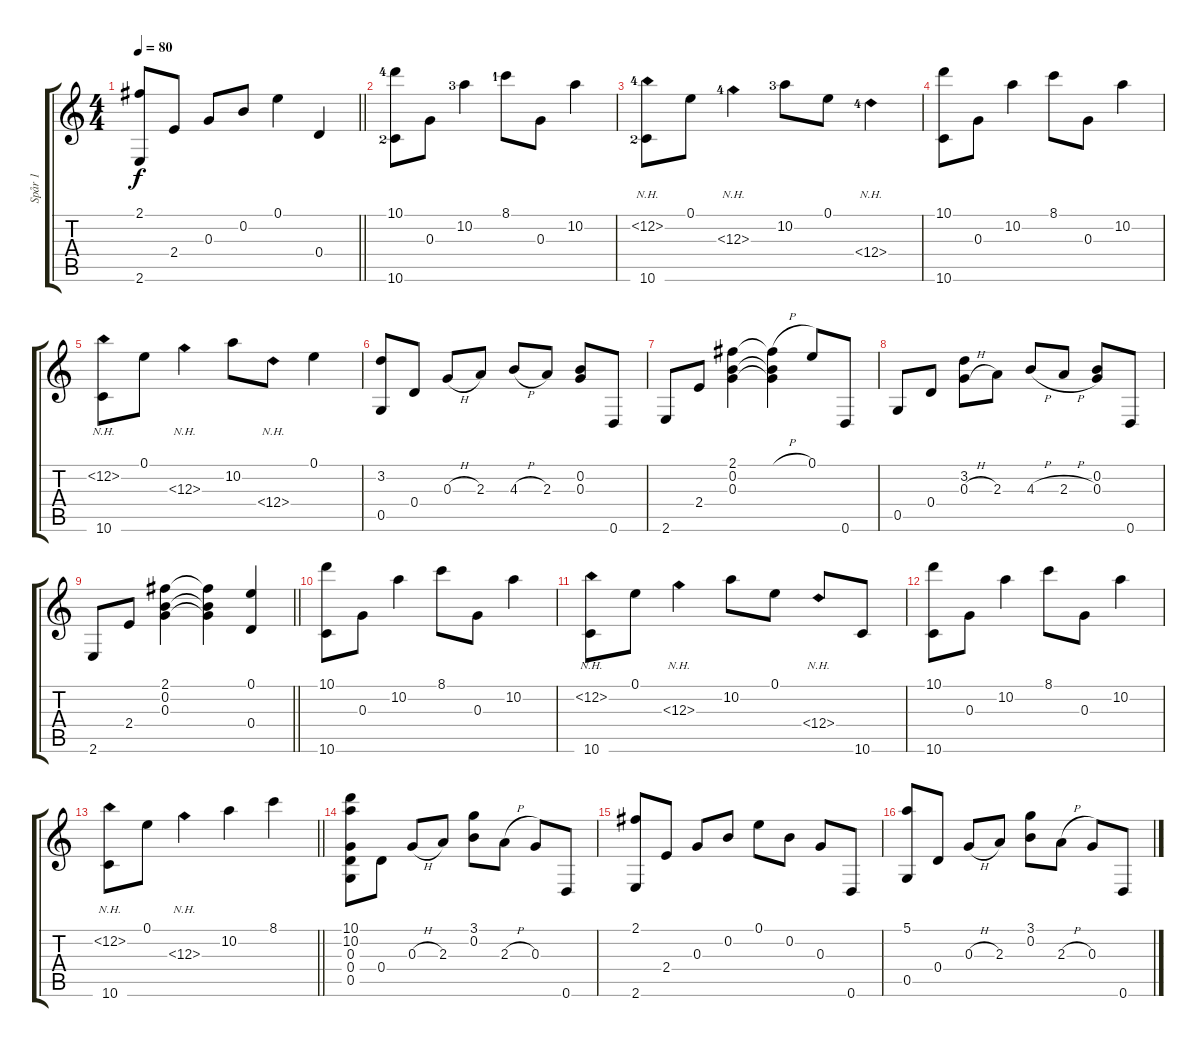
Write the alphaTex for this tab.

\track ("Spår 1" "Spår 1") {instrument acousticguitarsteel}
\staff {score tabs}
\tuning (E4 B3 G3 D3 G2 D2) {hide}
\ts (4 4)
\tempo 80
\clef g2
\barLineRight lightlight
\ks c
(2.1 2.6).8{dy f} 2.4.8 0.3.8 0.2.8 0.1.4 0.4.4 |
(10.1{lf 5} 10.6{lf 3}).8 0.3.8 10.2{lf 4}.4 8.1{lf 2}.8 0.3.8 10.2.4 |
(12.2{nh lf 5} 10.6{lf 3}).8 0.1.8 12.3{nh lf 5}.4 10.2{lf 4}.8 0.1.8 12.4{nh lf 5}.4 |
(10.1 10.6).8 0.3.8 10.2.4 8.1.8 0.3.8 10.2.4 |
(12.2{nh} 10.6).8 0.1.8 12.3{nh}.4 10.2.8 12.4{nh}.8 0.1.4 |
(3.2 0.5).8 0.4.8 0.3{h}.8 2.3.8 4.3{h}.8 2.3.8 (0.2 0.3).8 0.6.8 |
2.6.8 2.4.8 (2.1 0.2 0.3).4 (2.1{h t} 0.2{t} 0.3{t}).4 0.1.8 0.6.8 |
0.5.8 0.4.8 (3.2 0.3{h}).8 2.3.8 4.3{h}.8 2.3{h}.8 (0.2 0.3).8 0.6.8 |
\barLineRight lightlight
2.6.8 2.4.8 (2.1 0.2 0.3).4 (2.1{t} 0.2{t} 0.3{t}).4 (0.1 0.4).4 |
(10.1 10.6).8 0.3.8 10.2.4 8.1.8 0.3.8 10.2.4 |
(12.2{nh} 10.6).8 0.1.8 12.3{nh}.4 10.2.8 0.1.8 12.4{nh}.8 10.6.8 |
(10.1 10.6).8 0.3.8 10.2.4 8.1.8 0.3.8 10.2.4 |
\barLineRight lightlight
(12.2{nh} 10.6).8 0.1.8 12.3{nh}.4 10.2.4 8.1.4 |
(10.1 10.2 0.3 0.4 0.5).8 0.4.8 0.3{h}.8 2.3.8 (3.1 0.2).8 2.3{h}.8 0.3.8 0.6.8 |
(2.1 2.6).8 2.4.8 0.3.8 0.2.8 0.1.8 0.2.8 0.3.8 0.6.8 |
(5.1 0.5).8 0.4.8 0.3{h}.8 2.3.8 (3.1 0.2).8 2.3{h}.8 0.3.8 0.6.8
